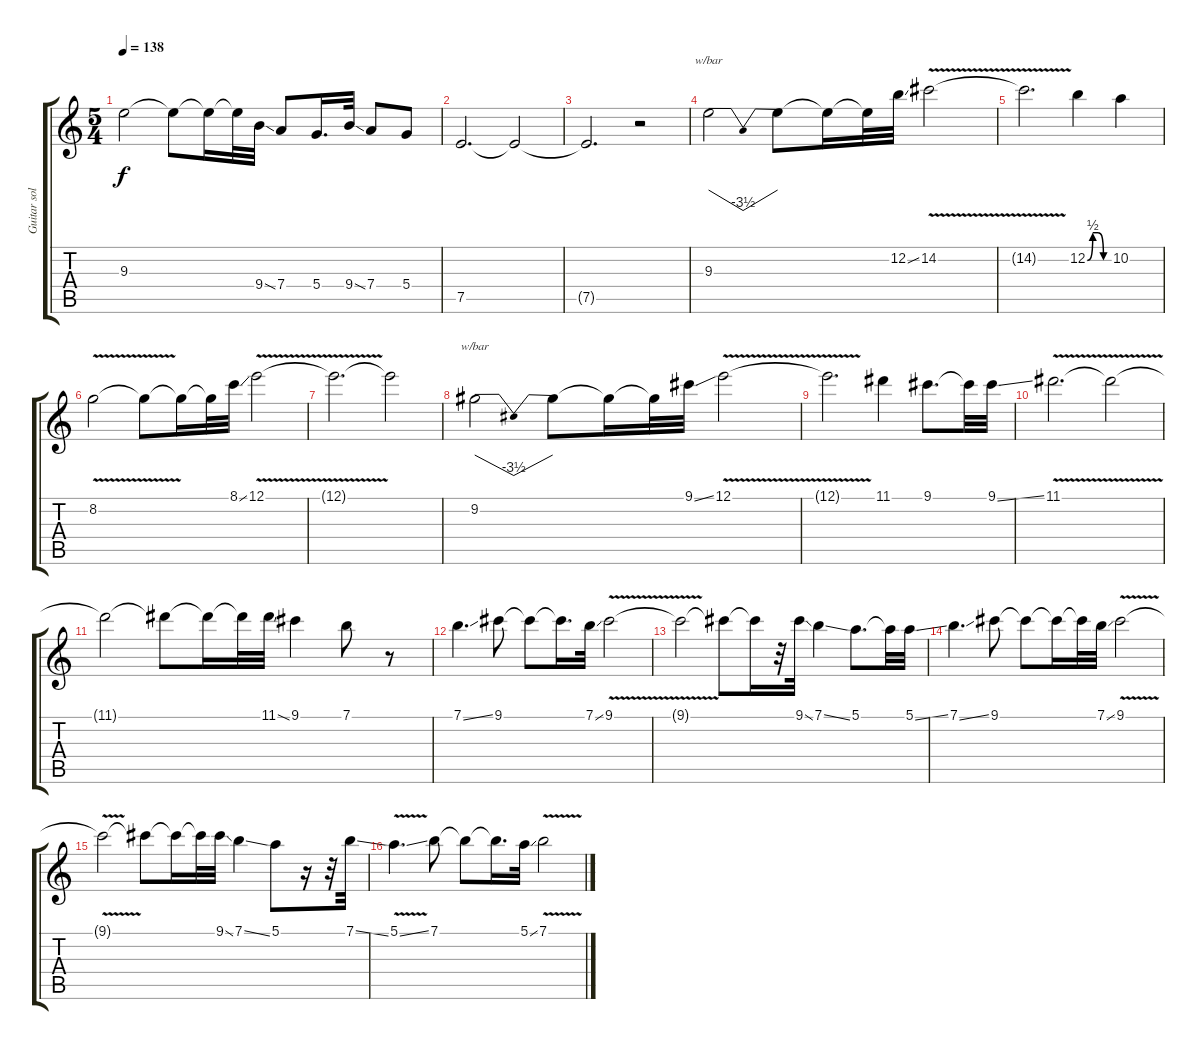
\track ("Guitar solo 5" "Guitar sol") {instrument overdrivenguitar}
\staff {score tabs}
\tuning (E4 B3 G3 D3 A2 E2) {hide}
\ts (5 4)
\tempo 138
\clef g2
\ks c
9.3{t}.2{dy f} 9.3{t}.8 9.3{t}.16 9.3{t}.32 9.4{ss}.32 7.4.8 5.4.16{d} 9.4{ss}.32 7.4.8 5.4.8 |
7.5.2{d} 7.5{t}.2 |
7.5{t}.2{d} r.2 |
9.3.2{tbe (dip default 0 0 30 -14 60 0)} 9.3{t}.8 9.3{t}.16 9.3{t}.32 12.2{ss}.32 14.2{v}.2 |
14.2{t}.2{d} 12.2{be (custom 0 0 15 2 30 2 45 0 60 0)}.4 10.2.4 |
8.2{v}.2 8.2{t}.8 8.2{t}.16 8.2{t}.32 8.1{ss}.32 12.1{v}.2 |
12.1{t}.2{d} 12.1{t}.2 |
9.2.2{tbe (dip default 0 0 30 -14 60 0)} 9.2{t}.8 9.2{t}.16 9.2{t}.32 9.1{ss}.32 12.1{v}.2 |
12.1{t}.2{d} 11.1.4 9.1.8{d} 9.1{t}.32 9.1{ss}.32 |
11.1{v}.2{d} 11.1{t}.2 |
11.1{t}.2 11.1{t}.8 11.1{t}.16 11.1{t}.32 11.1{ss}.32 9.1.4 7.1.8 r.8 |
7.1{ss}.4{d} 9.1.8 9.1{t}.8 9.1{t}.16{d} 7.1{ss}.32 9.1{v}.2 |
9.1{t}.2 9.1{t}.8 9.1{t}.16 r.32 9.1{ss}.32 7.1{ss}.4 5.1.8{d} 5.1{t}.32 5.1{ss}.32 |
7.1{ss}.4{d} 9.1.8 9.1{t}.8 9.1{t}.16 9.1{t}.32 7.1{ss}.32 9.1{v}.2 |
9.1{t}.2 9.1{t}.8 9.1{t}.16 9.1{t}.32 9.1{ss}.32 7.1{ss}.4 5.1.8 r.16 r.32 7.1{ss}.32 |
5.1{v ss}.4{d} 7.1.8 7.1{t}.8 7.1{t}.16{d} 5.1{ss}.32 7.1{v}.2
